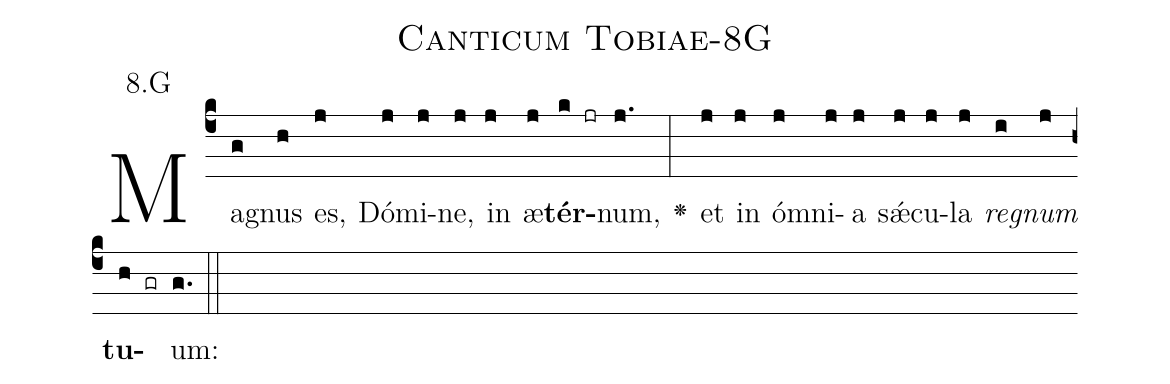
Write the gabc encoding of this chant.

name: Canticum Tobiae-8G;
annotation: 8.G;
%%
(c4)Ma(g)gnus(h) es,(j) Dó(j)mi(j)ne,(j) in(j) æ(j)<b>tér</b>(k jr)num,(j.) <v>\greheightstar</v>(:) et(j) in(j) óm(j)ni(j)a(j) sǽ(j)cu(j)la(j) <i>re</i>(i)<i>gnum</i>(j) <b>tu</b>(h gr)um:(g.) (::)


%E(j) u(j) o(i) u(j) a(h) e.(g.) (::)
